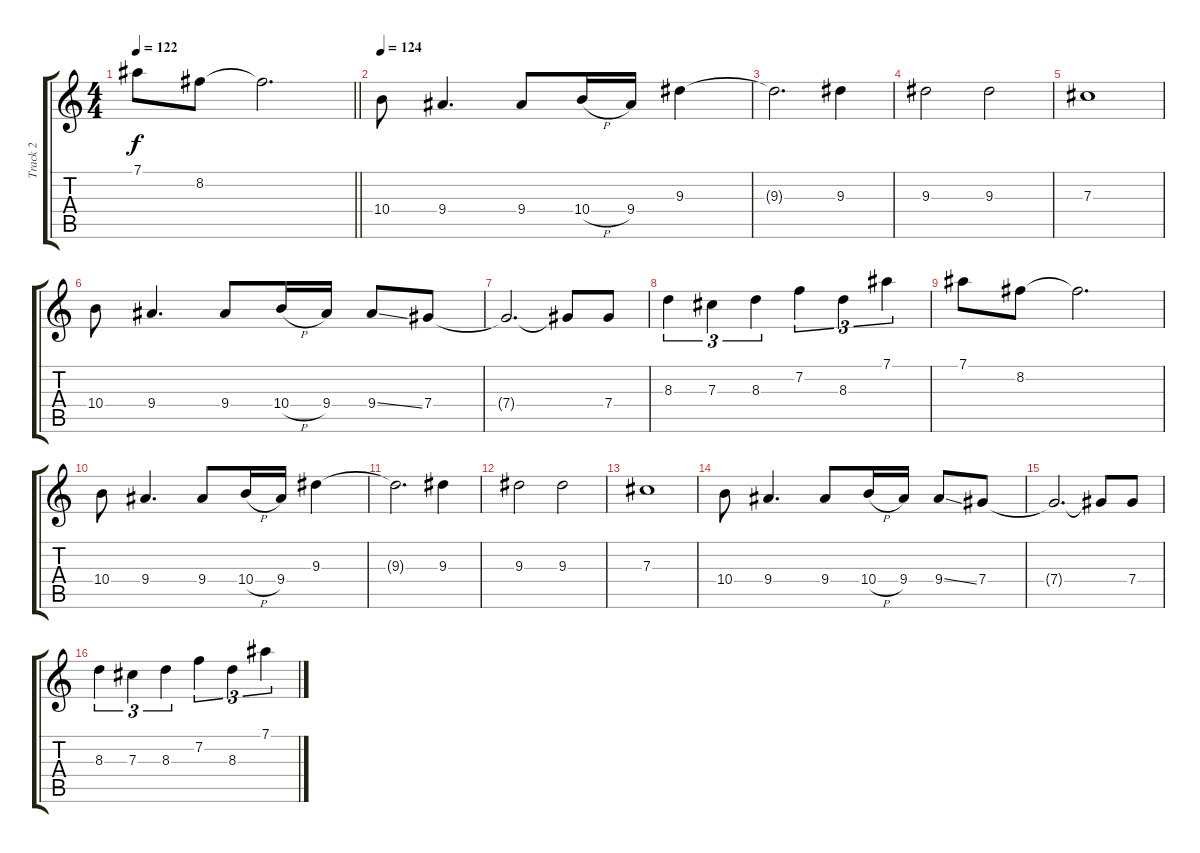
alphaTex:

\track ("Track 2" "Track 2") {instrument distortionguitar}
\staff {score tabs}
\tuning (Eb4 Bb3 Gb3 Db3 Ab2 Eb2) {hide}
\ts (4 4)
\tempo 122
\clef g2
\barLineRight lightlight
\ks c
7.1.8{dy f} 8.2.8 8.2{t}.2{d} |
\section ("" "")
\tempo 124
10.4.8 9.4.4{d} 9.4.8 10.4{h}.16 9.4.16 9.3.4 |
9.3{t}.2{d} 9.3.4 |
9.3.2 9.3.2 |
7.3.1 |
10.4.8 9.4.4{d} 9.4.8 10.4{h}.16 9.4.16 9.4{ss}.8 7.4.8 |
7.4{t}.2{d} 7.4{t}.8 7.4.8 |
8.3.4{tu (3 2)} 7.3.4{tu (3 2)} 8.3.4{tu (3 2)} 7.2.4{tu (3 2)} 8.3.4{tu (3 2)} 7.1.4{tu (3 2)} |
7.1.8 8.2.8 8.2{t}.2{d} |
10.4.8 9.4.4{d} 9.4.8 10.4{h}.16 9.4.16 9.3.4 |
9.3{t}.2{d} 9.3.4 |
9.3.2 9.3.2 |
7.3.1 |
10.4.8 9.4.4{d} 9.4.8 10.4{h}.16 9.4.16 9.4{ss}.8 7.4.8 |
7.4{t}.2{d} 7.4{t}.8 7.4.8 |
8.3.4{tu (3 2)} 7.3.4{tu (3 2)} 8.3.4{tu (3 2)} 7.2.4{tu (3 2)} 8.3.4{tu (3 2)} 7.1.4{tu (3 2)}
